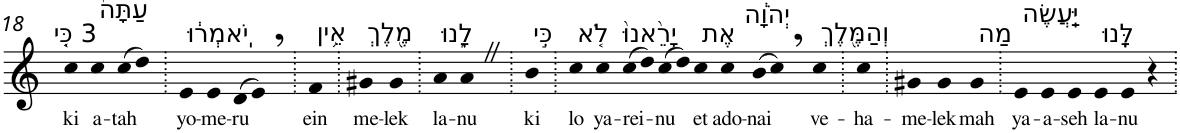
**kern	**text
*part1	*part1
*staff1	*staff1
*I"Piano	*
*I'Pno	*
!!LO:PB:g=z
*clefG2	*
*k[]	*
=18	=18
!LO:TX:a:t=3 כִּ֤י	!
!	!LO:LY:b
4cc	ki
!LO:TX:a:t=עַתָּה֙	!
!	!LO:LY:b
4cc	a-
!	!LO:LY:b
(>8cc	-tah
8dd)	.
=19.	=19.
!LO:TX:a:t=יֹֽאמְר֔וּ	!
!	!LO:LY:b
4e	yo-
!	!LO:LY:b
4e	-me-
!	!LO:LY:b
(>8d	-ru
8e,)	.
=20.	=20.
!LO:TX:a:t=אֵ֥ין	!
!	!LO:LY:b
4f	ein
=21.	=21.
!LO:TX:a:t=מֶ֖לֶךְ	!
!	!LO:LY:b
4g#X	me-
!	!LO:LY:b
4g#	-lek
=22.	=22.
!LO:TX:a:t=לָ֑נוּ	!
!	!LO:LY:b
4a	la-
!	!LO:LY:b
4aZ	-nu
=23.	=23.
!LO:TX:a:t=כִּ֣י	!
!	!LO:LY:b
4b	ki
=24.	=24.
!LO:TX:a:t=לֹ֤א	!
!	!LO:LY:b
4cc	lo
!LO:TX:a:t=יָרֵ֙אנוּ֙	!
!	!LO:LY:b
4cc	ya-
!	!LO:LY:b
(>8cc	-rei-
8dd)	.
!	!LO:LY:b
(>8cc	-nu
8dd)	.
!LO:TX:a:t=אֶת	!
!	!LO:LY:b
4cc	et
!LO:TX:a:t=יְהֹוָ֔ה	!
!	!LO:LY:b
4cc	ado-
!	!LO:LY:b
(>8b	-nai
8cc,)	.
!LO:TX:a:t=וְהַמֶּ֖לֶךְ	!
!	!LO:LY:b
4cc	ve-
=25.	=25.
!	!LO:LY:b
4cc	-ha-
=26.	=26.
!	!LO:LY:b
4g#X	-me-
!	!LO:LY:b
4g#	-lek
!LO:TX:a:t=מַה	!
!	!LO:LY:b
4g#	mah
=27.	=27.
!LO:TX:a:t=יַּֽעֲשֶׂה	!
!	!LO:LY:b
4e	ya-
!	!LO:LY:b
4e	-a-
!	!LO:LY:b
4e	-seh
!LO:TX:a:t=לָּֽנוּ	!
!	!LO:LY:b
4e	la-
!	!LO:LY:b
4e	-nu
4r	.
=.	=.
*-	*-
